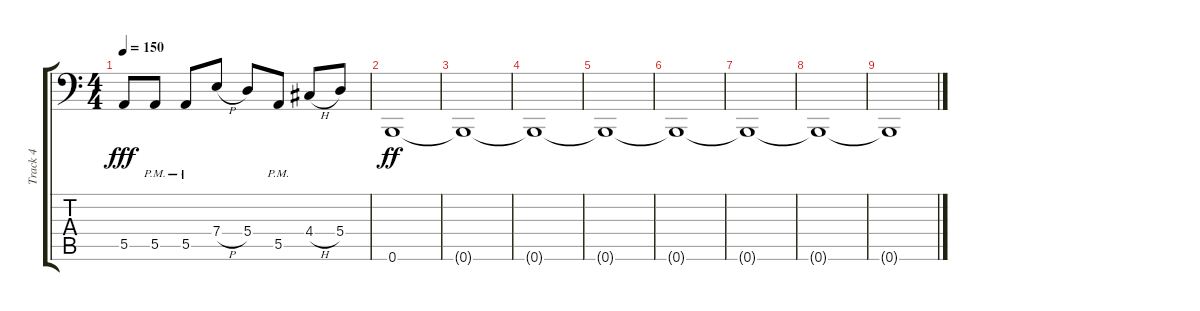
\track ("Track 4" "Track 4") {instrument electricbassfinger}
\staff {score tabs}
\tuning (B2 Gb2 D2 A1 E1 B0) {hide}
\ts (4 4)
\tempo 150
\clef f4
\ks c
5.5.8{dy fff} 5.5{pm}.8 5.5{pm}.8 7.4{h}.8 5.4.8 5.5{pm}.8 4.4{h}.8 5.4.8 |
0.6.1{dy ff} |
0.6{t}.1 |
0.6{t}.1 |
0.6{t}.1 |
0.6{t}.1 |
0.6{t}.1 |
0.6{t}.1 |
0.6{t}.1
